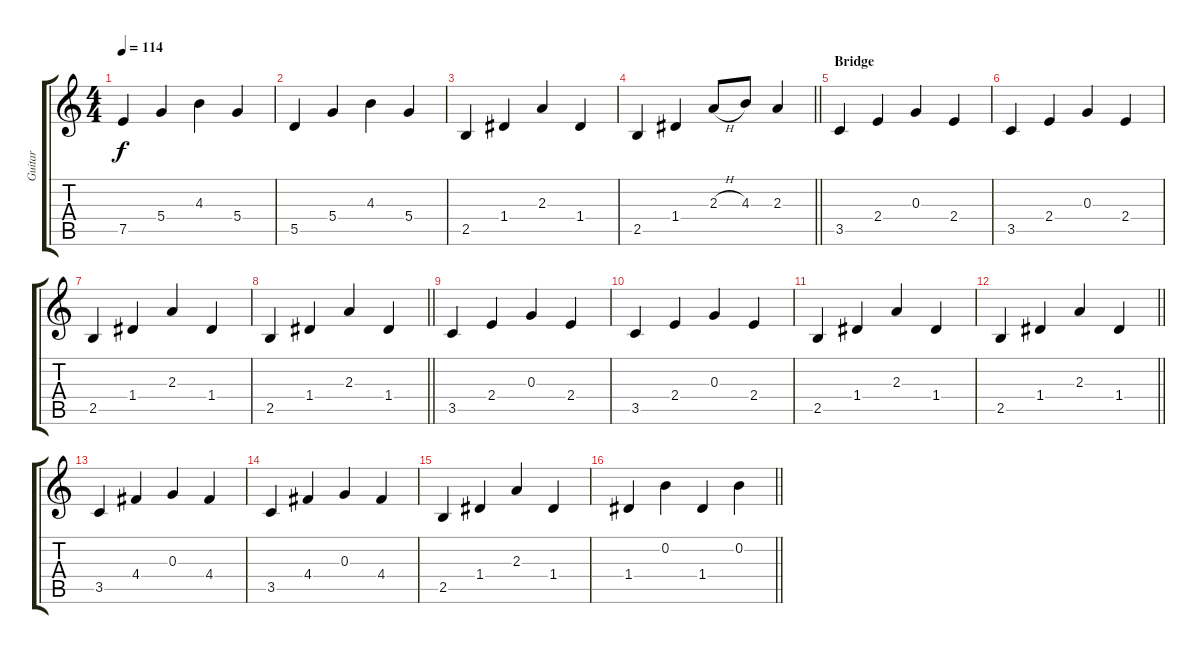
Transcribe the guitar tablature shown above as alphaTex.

\track ("Guitar" "Guitar") {instrument acousticguitarsteel}
\staff {score tabs}
\tuning (E4 B3 G3 D3 A2 E2) {hide}
\ts (4 4)
\tempo 114
\clef g2
\ks c
7.5.4{dy f} 5.4.4 4.3.4 5.4.4 |
5.5.4 5.4.4 4.3.4 5.4.4 |
2.5.4 1.4.4 2.3.4 1.4.4 |
\barLineRight lightlight
2.5.4 1.4.4 2.3{h}.8 4.3.8 2.3.4 |
\section ("" "Bridge ")
3.5.4 2.4.4 0.3.4 2.4.4 |
3.5.4 2.4.4 0.3.4 2.4.4 |
2.5.4 1.4.4 2.3.4 1.4.4 |
\barLineRight lightlight
2.5.4 1.4.4 2.3.4 1.4.4 |
3.5.4 2.4.4 0.3.4 2.4.4 |
3.5.4 2.4.4 0.3.4 2.4.4 |
2.5.4 1.4.4 2.3.4 1.4.4 |
\barLineRight lightlight
2.5.4 1.4.4 2.3.4 1.4.4 |
3.5.4 4.4.4 0.3.4 4.4.4 |
3.5.4 4.4.4 0.3.4 4.4.4 |
2.5.4 1.4.4 2.3.4 1.4.4 |
\barLineRight lightlight
1.4.4 0.2.4 1.4.4 0.2.4
